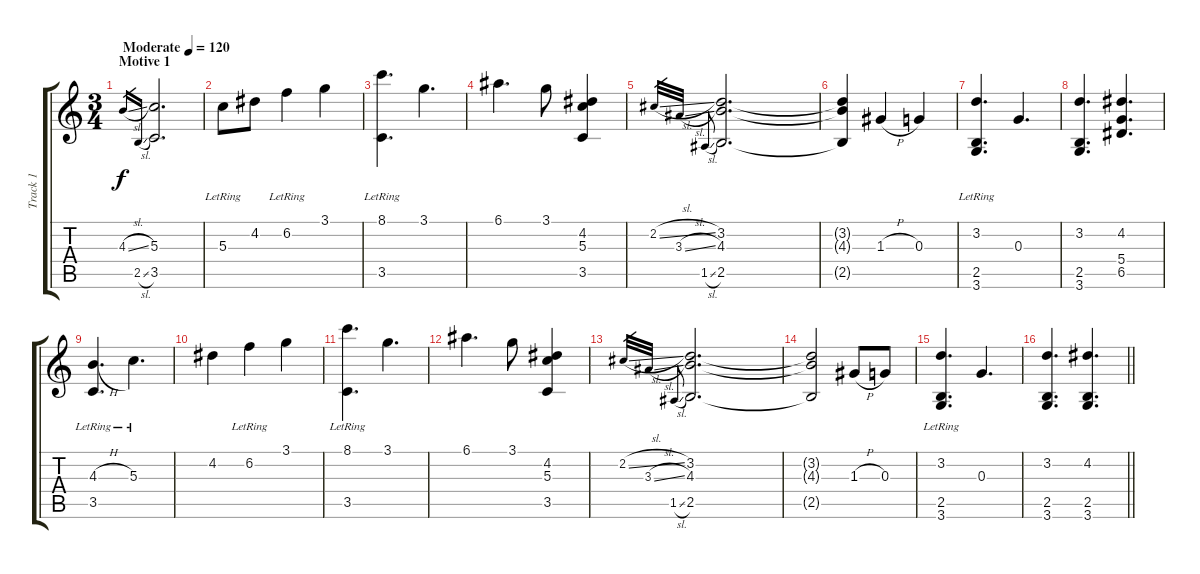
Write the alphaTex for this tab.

\track ("Track 1" "Track 1") {instrument acousticguitarsteel}
\staff {score tabs}
\tuning (E4 B3 G3 D3 A2 E2) {hide}
\ts (3 4)
\section ("" "Motive 1")
\tempo (120 "Moderate")
\clef g2
\ks c
4.3{sl}.16{gr dy f instrument acousticguitarsteel} 2.5{sl}.16{gr} (5.3 3.5).2{d} |
5.3{lr}.8 4.2.8 6.2{lr}.4 3.1.4 |
(8.1 3.5{lr}).4{d} 3.1.4{d} |
6.1.4{d} 3.1.8 (4.2 5.3 3.5).4 |
2.2{sl}.32{gr} 3.3{sl}.32{gr} 1.5{sl}.32{gr onbeat} (3.2 4.3 2.5).2{d} |
(3.2{t} 4.3{t} 2.5{t}).4 1.3{h}.4 0.3.4 |
(3.2{lr} 2.5{lr} 3.6{lr}).4{d} 0.3.4{d} |
(3.2 2.5 3.6).4{d} (4.2 5.4 6.5).4{d} |
(4.3{h} 3.5{lr}).4{d} 5.3{lr}.4{d} |
4.2.4 6.2{lr}.4 3.1.4 |
(8.1 3.5{lr}).4{d} 3.1.4{d} |
6.1.4{d} 3.1.8 (4.2 5.3 3.5).4 |
2.2{sl}.32{gr} 3.3{sl}.32{gr} 1.5{sl}.32{gr onbeat} (3.2 4.3 2.5).2{d} |
(3.2{t} 4.3{t} 2.5{t}).2 1.3{h}.8 0.3.8 |
(3.2{lr} 2.5{lr} 3.6{lr}).4{d} 0.3.4{d} |
\barLineRight lightlight
(3.2 2.5 3.6).4{d} (4.2 2.5 3.6).4{d}
